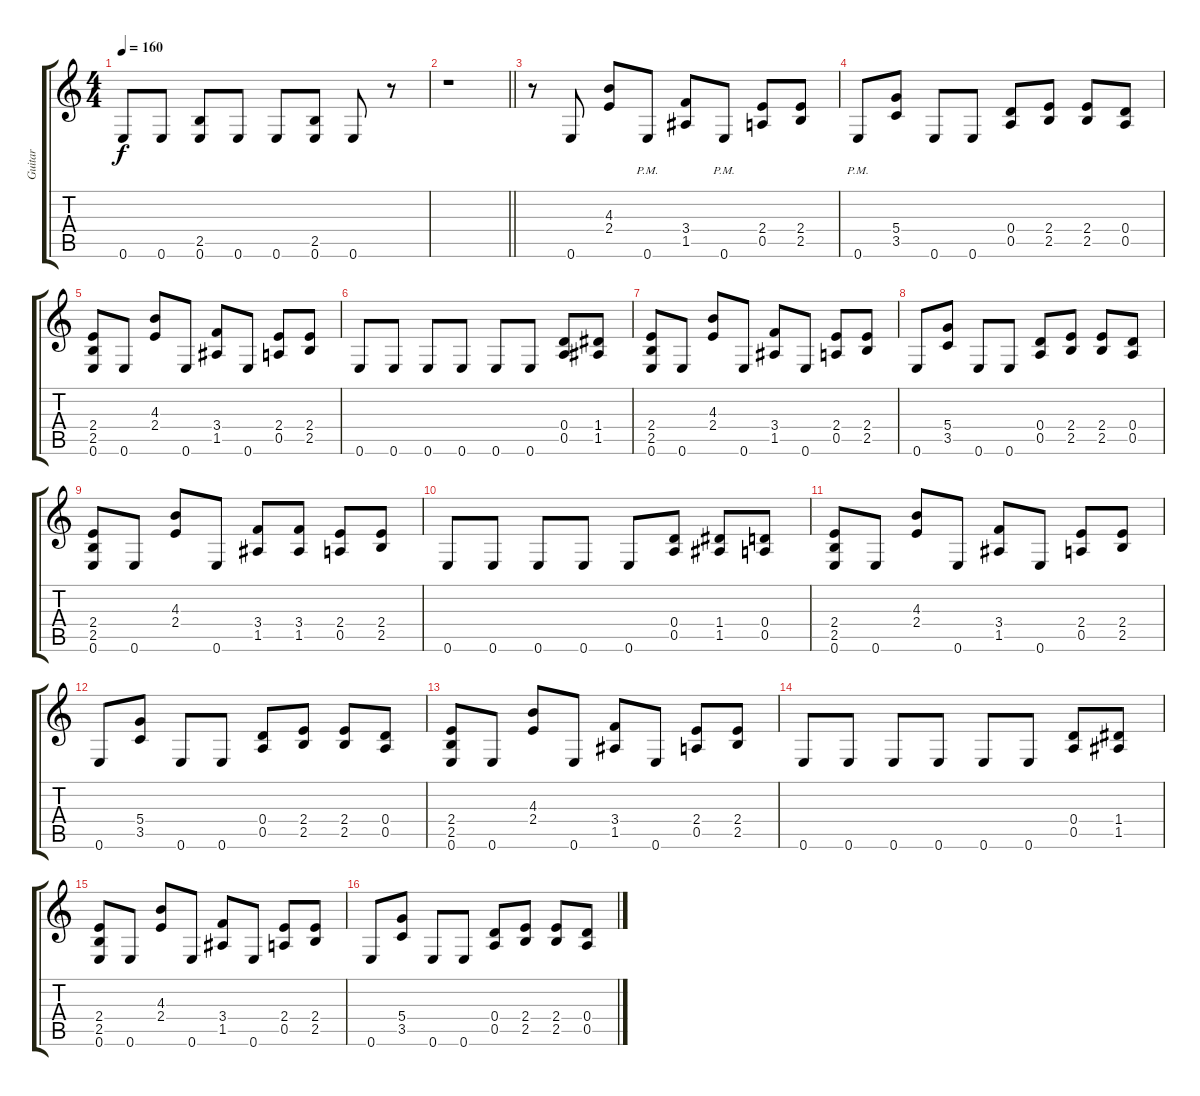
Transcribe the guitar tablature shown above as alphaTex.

\track ("Guitar" "Guitar") {instrument distortionguitar}
\staff {score tabs}
\tuning (E4 B3 G3 D3 A2 E2) {hide}
\ts (4 4)
\tempo 160
\clef g2
\ks c
0.6.8{dy f} 0.6.8 (2.5 0.6).8 0.6.8 0.6.8 (2.5 0.6).8 0.6.8 r.8 |
\barLineRight lightlight
r.1 |
r.8 0.6.8 (4.3 2.4).8 0.6{pm}.8 (3.4 1.5).8 0.6{pm}.8 (2.4 0.5).8 (2.4 2.5).8 |
0.6{pm}.8 (5.4 3.5).8 0.6.8 0.6.8 (0.4 0.5).8 (2.4 2.5).8 (2.4 2.5).8 (0.4 0.5).8 |
(2.4 2.5 0.6).8 0.6.8 (4.3 2.4).8 0.6.8 (3.4 1.5).8 0.6.8 (2.4 0.5).8 (2.4 2.5).8 |
0.6.8 0.6.8 0.6.8 0.6.8 0.6.8 0.6.8 (0.4 0.5).8 (1.4 1.5).8 |
(2.4 2.5 0.6).8 0.6.8 (4.3 2.4).8 0.6.8 (3.4 1.5).8 0.6.8 (2.4 0.5).8 (2.4 2.5).8 |
0.6.8 (5.4 3.5).8 0.6.8 0.6.8 (0.4 0.5).8 (2.4 2.5).8 (2.4 2.5).8 (0.4 0.5).8 |
(2.4 2.5 0.6).8 0.6.8 (4.3 2.4).8 0.6.8 (3.4 1.5).8 (3.4 1.5).8 (2.4 0.5).8 (2.4 2.5).8 |
0.6.8 0.6.8 0.6.8 0.6.8 0.6.8 (0.4 0.5).8 (1.4 1.5).8 (0.4 0.5).8 |
(2.4 2.5 0.6).8 0.6.8 (4.3 2.4).8 0.6.8 (3.4 1.5).8 0.6.8 (2.4 0.5).8 (2.4 2.5).8 |
0.6.8 (5.4 3.5).8 0.6.8 0.6.8 (0.4 0.5).8 (2.4 2.5).8 (2.4 2.5).8 (0.4 0.5).8 |
(2.4 2.5 0.6).8 0.6.8 (4.3 2.4).8 0.6.8 (3.4 1.5).8 0.6.8 (2.4 0.5).8 (2.4 2.5).8 |
0.6.8 0.6.8 0.6.8 0.6.8 0.6.8 0.6.8 (0.4 0.5).8 (1.4 1.5).8 |
(2.4 2.5 0.6).8 0.6.8 (4.3 2.4).8 0.6.8 (3.4 1.5).8 0.6.8 (2.4 0.5).8 (2.4 2.5).8 |
0.6.8 (5.4 3.5).8 0.6.8 0.6.8 (0.4 0.5).8 (2.4 2.5).8 (2.4 2.5).8 (0.4 0.5).8
